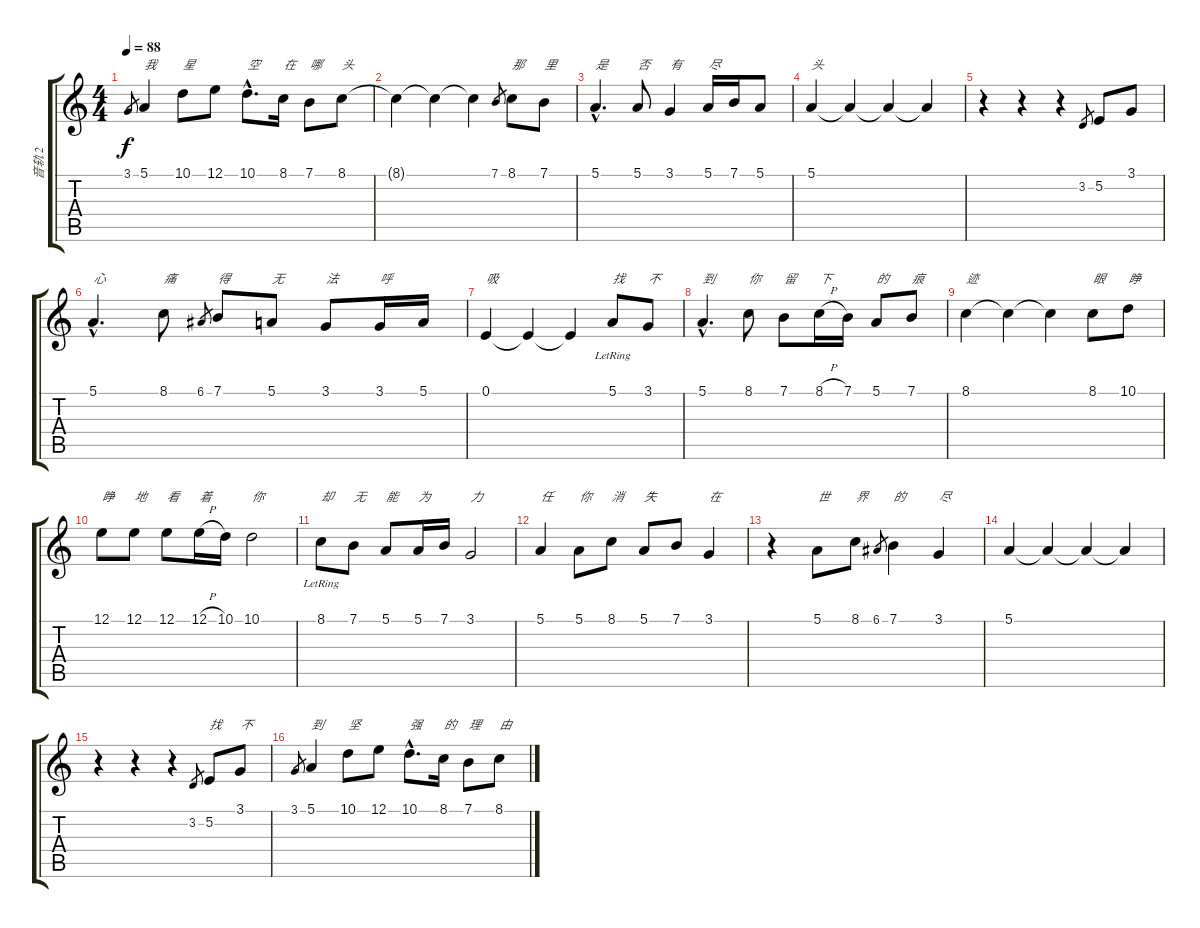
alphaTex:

\track ("音轨 2" "音轨 2") {instrument bassoon}
\staff {score tabs}
\tuning (E4 B3 G3 D3 A2 E2) {hide}
\ts (4 4)
\tempo 88
\clef g2
\ks c
3.1.8{gr dy f} 5.1.4{txt "我"} 10.1.8{txt "星"} 12.1.8 10.1{hac}.8{d txt "空"} 8.1.16{txt "在"} 7.1.8{txt "哪"} 8.1.8{txt "头"} |
8.1{t}.4 8.1{t}.4 8.1{t}.4 7.1.8{gr} 8.1.8{txt "那"} 7.1.8{txt "里"} |
5.1{hac}.4{d txt "是"} 5.1.8{txt "否"} 3.1.4{txt "有"} 5.1.16{txt "尽"} 7.1.16 5.1.8 |
5.1.4{txt "头"} 5.1{t}.4 5.1{t}.4 5.1{t}.4 |
r.4 r.4 r.4 3.2.8{gr} 5.2.8 3.1.8 |
5.1{hac}.4{d txt "心"} 8.1.8{txt "痛"} 6.1.8{gr} 7.1.8{txt "得"} 5.1.8{txt "无"} 3.1.8{txt "法"} 3.1.16{txt "呼"} 5.1.16 |
0.1.4{txt "吸"} 0.1{t}.4 0.1{t}.4 5.1{lr}.8{txt "找"} 3.1.8{txt "不"} |
5.1{hac}.4{d txt "到"} 8.1.8{txt "你"} 7.1.8{txt "留"} 8.1{h}.16{txt "下"} 7.1.16 5.1.8{txt "的"} 7.1.8{txt "痕"} |
8.1.4{txt "迹"} 8.1{t}.4 8.1{t}.4 8.1.8{txt "眼"} 10.1.8{txt "睁"} |
12.1.8{txt "睁"} 12.1.8{txt "地"} 12.1.8{txt "看"} 12.1{h}.16{txt "着"} 10.1.16 10.1.2{txt "你"} |
8.1{lr}.8{txt "却"} 7.1.8{txt "无"} 5.1.8{txt "能"} 5.1.16{txt "为"} 7.1.16 3.1.2{txt "力"} |
5.1.4{txt "任"} 5.1.8{txt "你"} 8.1.8{txt "消"} 5.1.8{txt "失"} 7.1.8 3.1.4{txt "在"} |
r.4 5.1.8{txt "世"} 8.1.8{txt "界"} 6.1.8{gr} 7.1.4{txt "的"} 3.1.4{txt "尽"} |
5.1.4 5.1{t}.4 5.1{t}.4 5.1{t}.4 |
r.4 r.4 r.4 3.2.8{gr} 5.2.8{txt "找"} 3.1.8{txt "不"} |
3.1.8{gr} 5.1.4{txt "到"} 10.1.8{txt "坚"} 12.1.8 10.1{hac}.8{d txt "强"} 8.1.16{txt "的"} 7.1.8{txt "理"} 8.1.8{txt "由"}
